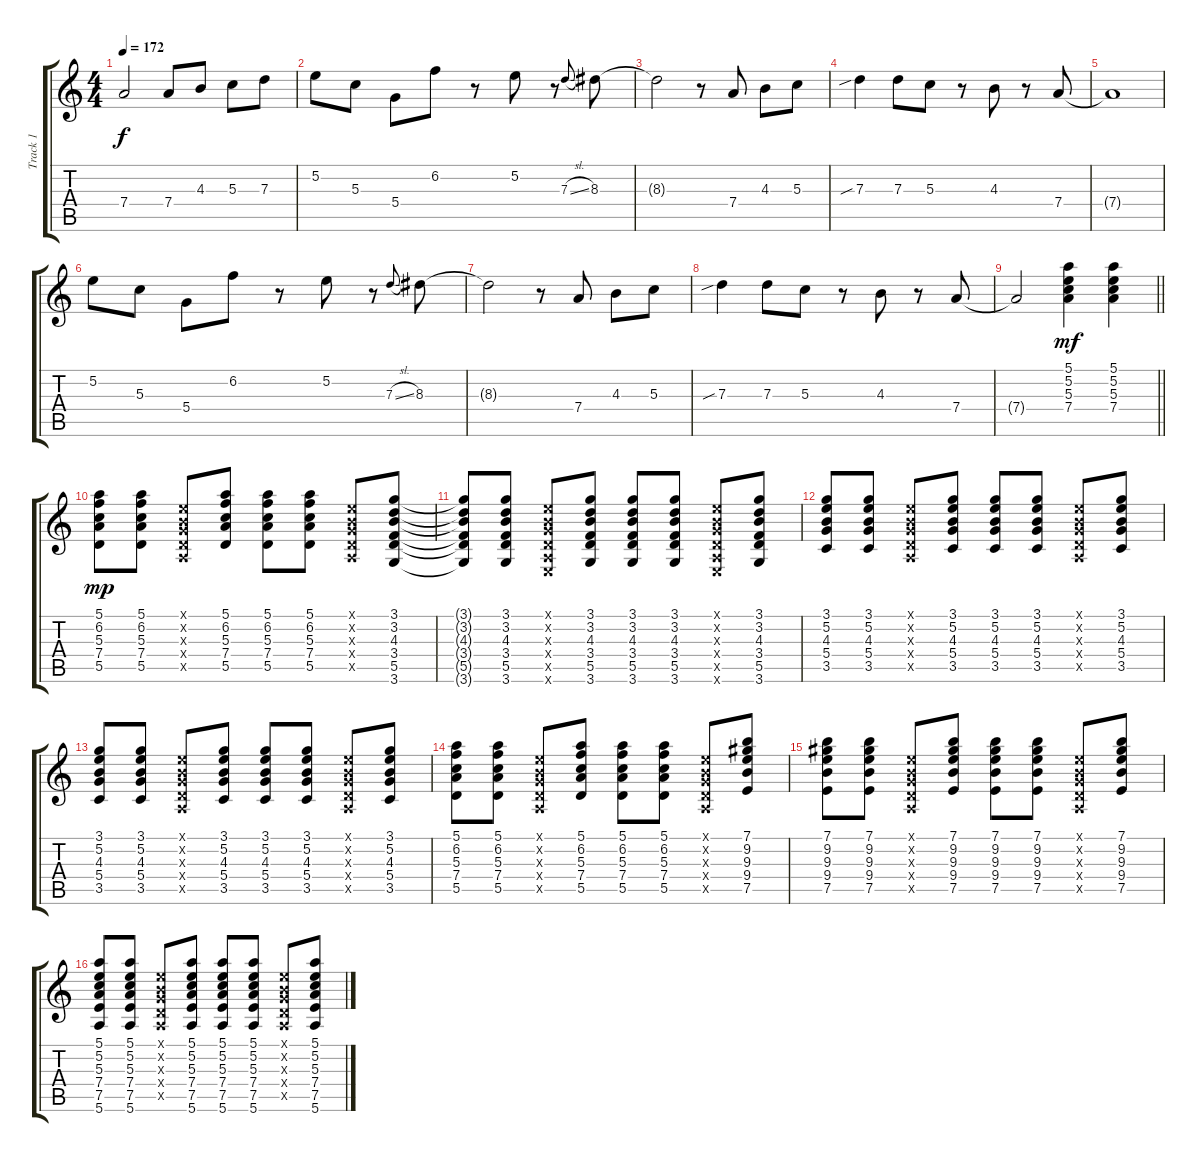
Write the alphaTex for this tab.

\track ("Track 1" "Track 1") {instrument acousticguitarsteel}
\staff {score tabs}
\tuning (E4 B3 G3 D3 A2 E2) {hide}
\ts (4 4)
\tempo 172
\clef g2
\ks c
7.4{t}.2{dy f} 7.4.8 4.3.8 5.3.8 7.3.8 |
5.2.8 5.3.8 5.4.8 6.2.8 r.8 5.2.8 r.8 7.3{sl}.8{gr onbeat} 8.3.8 |
8.3{t}.2 r.8 7.4.8 4.3.8 5.3.8 |
7.3{sib}.4 7.3.8 5.3.8 r.8 4.3.8 r.8 7.4.8 |
7.4{t}.1 |
5.2.8 5.3.8 5.4.8 6.2.8 r.8 5.2.8 r.8 7.3{sl}.8{gr onbeat} 8.3.8 |
8.3{t}.2 r.8 7.4.8 4.3.8 5.3.8 |
7.3{sib}.4 7.3.8 5.3.8 r.8 4.3.8 r.8 7.4.8 |
\barLineRight lightlight
7.4{t}.2 (5.1 5.2 5.3 7.4).4{dy mf} (5.1 5.2 5.3 7.4).4 |
(5.1 6.2 5.3 7.4 5.5).8{dy mp} (5.1 6.2 5.3 7.4 5.5).8 (0.1{x} 0.2{x} 0.3{x} 0.4{x} 0.5{x}).8 (5.1 6.2 5.3 7.4 5.5).8 (5.1 6.2 5.3 7.4 5.5).8 (5.1 6.2 5.3 7.4 5.5).8 (0.1{x} 0.2{x} 0.3{x} 0.4{x} 0.5{x}).8 (3.1 3.2 4.3 3.4 5.5 3.6).8 |
(3.1{t} 3.2{t} 4.3{t} 3.4{t} 5.5{t} 3.6{t}).8 (3.1 3.2 4.3 3.4 5.5 3.6).8 (0.1{x} 0.2{x} 0.3{x} 0.4{x} 0.5{x} 0.6{x}).8 (3.1 3.2 4.3 3.4 5.5 3.6).8 (3.1 3.2 4.3 3.4 5.5 3.6).8 (3.1 3.2 4.3 3.4 5.5 3.6).8 (0.1{x} 0.2{x} 0.3{x} 0.4{x} 0.5{x} 0.6{x}).8 (3.1 3.2 4.3 3.4 5.5 3.6).8 |
(3.1 5.2 4.3 5.4 3.5).8 (3.1 5.2 4.3 5.4 3.5).8 (0.1{x} 0.2{x} 0.3{x} 0.4{x} 0.5{x}).8 (3.1 5.2 4.3 5.4 3.5).8 (3.1 5.2 4.3 5.4 3.5).8 (3.1 5.2 4.3 5.4 3.5).8 (0.1{x} 0.2{x} 0.3{x} 0.4{x} 0.5{x}).8 (3.1 5.2 4.3 5.4 3.5).8 |
(3.1 5.2 4.3 5.4 3.5).8 (3.1 5.2 4.3 5.4 3.5).8 (0.1{x} 0.2{x} 0.3{x} 0.4{x} 0.5{x}).8 (3.1 5.2 4.3 5.4 3.5).8 (3.1 5.2 4.3 5.4 3.5).8 (3.1 5.2 4.3 5.4 3.5).8 (0.1{x} 0.2{x} 0.3{x} 0.4{x} 0.5{x}).8 (3.1 5.2 4.3 5.4 3.5).8 |
(5.1 6.2 5.3 7.4 5.5).8 (5.1 6.2 5.3 7.4 5.5).8 (0.1{x} 0.2{x} 0.3{x} 0.4{x} 0.5{x}).8 (5.1 6.2 5.3 7.4 5.5).8 (5.1 6.2 5.3 7.4 5.5).8 (5.1 6.2 5.3 7.4 5.5).8 (0.1{x} 0.2{x} 0.3{x} 0.4{x} 0.5{x}).8 (7.1 9.2 9.3 9.4 7.5).8 |
(7.1 9.2 9.3 9.4 7.5).8 (7.1 9.2 9.3 9.4 7.5).8 (0.1{x} 0.2{x} 0.3{x} 0.4{x} 0.5{x}).8 (7.1 9.2 9.3 9.4 7.5).8 (7.1 9.2 9.3 9.4 7.5).8 (7.1 9.2 9.3 9.4 7.5).8 (0.1{x} 0.2{x} 0.3{x} 0.4{x} 0.5{x}).8 (7.1 9.2 9.3 9.4 7.5).8 |
(5.1 5.2 5.3 7.4 7.5 5.6).8 (5.1 5.2 5.3 7.4 7.5 5.6).8 (0.1{x} 0.2{x} 0.3{x} 0.4{x} 0.5{x}).8 (5.1 5.2 5.3 7.4 7.5 5.6).8 (5.1 5.2 5.3 7.4 7.5 5.6).8 (5.1 5.2 5.3 7.4 7.5 5.6).8 (0.1{x} 0.2{x} 0.3{x} 0.4{x} 0.5{x}).8 (5.1 5.2 5.3 7.4 7.5 5.6).8
